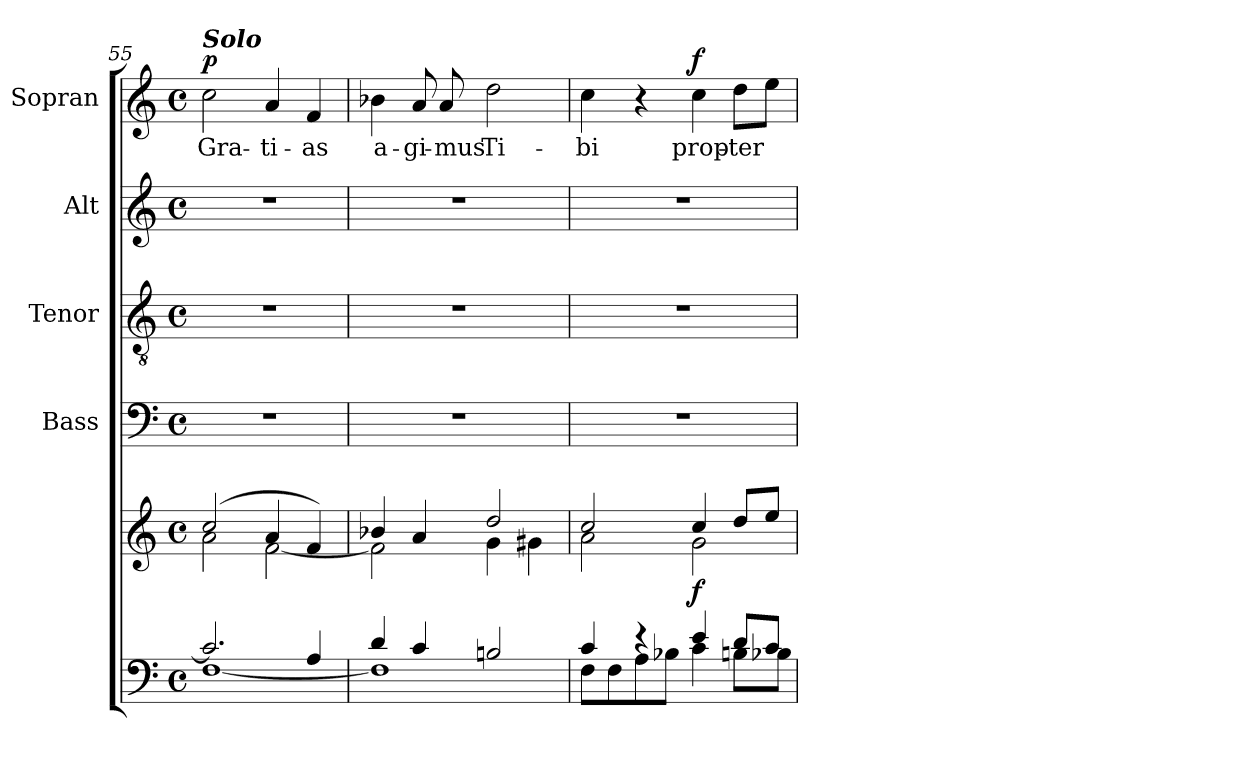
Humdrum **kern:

**kern	**kern	**dynam	**kern	**kern	**kern	**kern	**text	**dynam
*part5	*part5	*part5	*part4	*part3	*part2	*part1	*part1	*part1
*staff6	*staff5	*staff5/6	*staff4	*staff3	*staff2	*staff1	*staff1	*staff1
*	*	*	*I"Bass	*I"Tenor	*I"Alt	*I"Sopran	*	*
*	*	*	*I'B.	*I'T.	*I'A.	*I'S.	*	*
*clefF4	*clefG2	*	*clefF4	*clefGv2	*clefG2	*clefG2	*	*
*k[]	*k[]	*	*k[]	*k[]	*k[]	*k[]	*	*
*C:	*C:	*	*C:	*C:	*C:	*C:	*	*
*M4/4	*M4/4	*	*M4/4	*M4/4	*M4/4	*M4/4	*	*
*met(c)	*met(c)	*	*met(c)	*met(c)	*met(c)	*met(c)	*	*
=55	=55	=55	=55	=55	=55	=55	=55	=55
*^	*^	*	*	*	*	*	*	*
!	!	!	!	!	!	!	!	!LO:TX:a:Bi:t=Solo	!	!
!	!	!	!	!	!	!	!	!	!LO:LY:b	!LO:DY:a
2.c/]	[<1F	(2cc/	2a\	.	1r	1r	1r	2cc\	Gra-	p
!	!	!	!	!	!	!	!	!	!LO:LY:b	!
.	.	4a/	[<2f\	.	.	.	.	4a/	-ti-	.
!	!	!	!	!	!	!	!	!	!LO:LY:b	!
4A/	.	4f/)	.	.	.	.	.	4f/	-as	.
=56	=56	=56	=56	=56	=56	=56	=56	=56	=56	=56
!	!	!	!	!	!	!	!	!	!LO:LY:b	!
4d/	1F]	4b-X/	2f\]	.	1r	1r	1r	4b-X\	a-	.
!	!	!	!	!	!	!	!	!	!LO:LY:b	!
4c/	.	4a/	.	.	.	.	.	8a/	-gi-	.
!	!	!	!	!	!	!	!	!	!LO:LY:b	!
.	.	.	.	.	.	.	.	8a/	-mus	.
!	!	!	!	!	!	!	!	!	!LO:LY:b	!
2Bn/	.	2dd/	4g\	.	.	.	.	2dd\	Ti-	.
.	.	.	4g#X\	.	.	.	.	.	.	.
!!LO:PB:g=z
=57	=57	=57	=57	=57	=57	=57	=57	=57	=57	=57
!	!	!	!	!	!	!	!	!	!LO:LY:b	!
4c/	8F\L	2cc/	2a\	.	1r	1r	1r	4cc\	-bi	.
.	8F\	.	.	.	.	.	.	.	.	.
4re	8A\	.	.	.	.	.	.	4r	.	.
.	8B-X\J	.	.	.	.	.	.	.	.	.
!	!	!	!	!LO:DY:b	!	!	!	!	!LO:LY:b	!LO:DY:a
4e/	4c\	4cc/	2g\	f	.	.	.	4cc\	prop-	f
!	!	!	!	!	!	!	!	!	!LO:LY:b	!
8d/L	8Bn\L	8dd/L	.	.	.	.	.	8dd\L	-ter	.
8c/J	8B-X\J	8ee/J	.	.	.	.	.	8ee\J	.	.
*v	*v	*	*	*	*	*	*	*	*	*
*	*v	*v	*	*	*	*	*	*	*
=	=	=	=	=	=	=	=	=
*-	*-	*-	*-	*-	*-	*-	*-	*-
